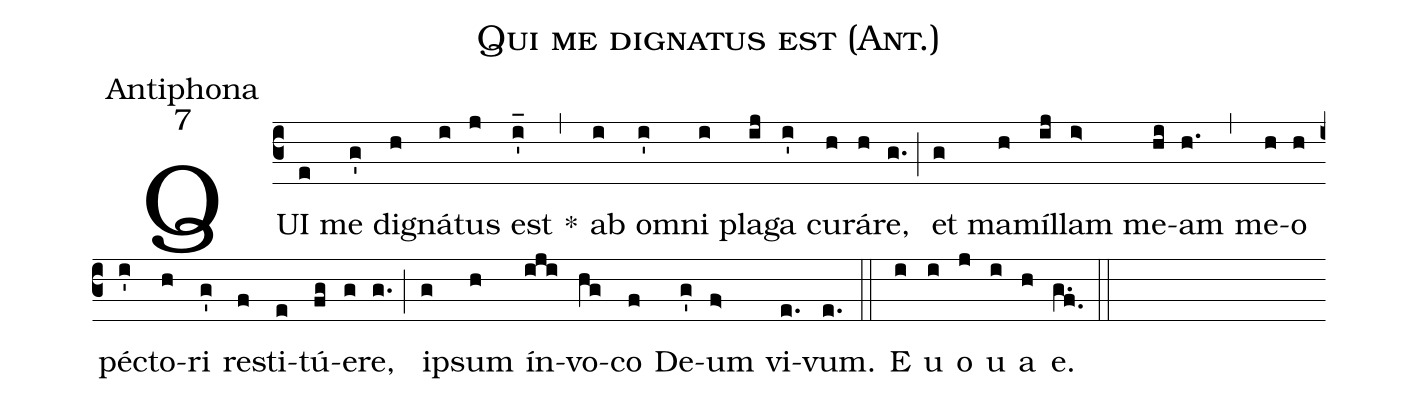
name:Qui me dignatus est (Ant.);
office-part:Antiphona;
mode:7;
%%
(c3)QUI(e) me(g') di(h)gná(i)tus(j) est(i'_) *(,) ab(i) om(i')ni(i) pla(ij)ga(i') cu(h)rá(h)re,(g.) (;) et(g) ma(h)míl(ij)lam(i>) me(hi)am(h.) (,) me(h)o(h) péc(i')to(h)ri(g') re(f)sti(e)tú(fg)e(g)re,(g.) (;) ip(g)sum(h) ín(iji)vo(hg)co(f) De(g')um(f>) vi(e.)vum.(e.) (::) E(i) u(i) o(j) u(i) a(h) e.(g.f.) (::)
